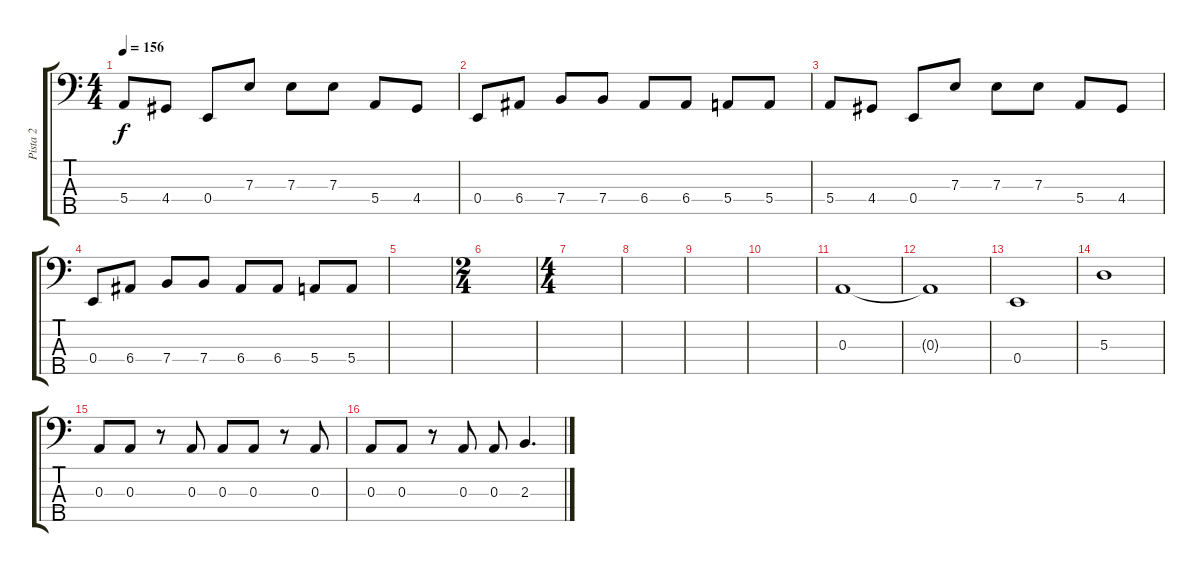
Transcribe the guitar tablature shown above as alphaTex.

\track ("Pista 2" "Pista 2") {instrument electricbassfinger}
\staff {score tabs}
\tuning (G2 D2 A1 E1 B0) {hide}
\ts (4 4)
\tempo 156
\clef f4
\ks c
5.4.8{dy f} 4.4.8 0.4.8 7.3.8 7.3.8 7.3.8 5.4.8 4.4.8 |
0.4.8 6.4.8 7.4.8 7.4.8 6.4.8 6.4.8 5.4.8 5.4.8 |
5.4.8 4.4.8 0.4.8 7.3.8 7.3.8 7.3.8 5.4.8 4.4.8 |
0.4.8 6.4.8 7.4.8 7.4.8 6.4.8 6.4.8 5.4.8 5.4.8 |
|
\ts (2 4)
|
\ts (4 4)
|
|
|
|
0.3.1 |
0.3{t}.1 |
0.4.1 |
5.3.1 |
0.3.8 0.3.8 r.8 0.3.8 0.3.8 0.3.8 r.8 0.3.8 |
0.3.8 0.3.8 r.8 0.3.8 0.3.8 2.3.4{d}
